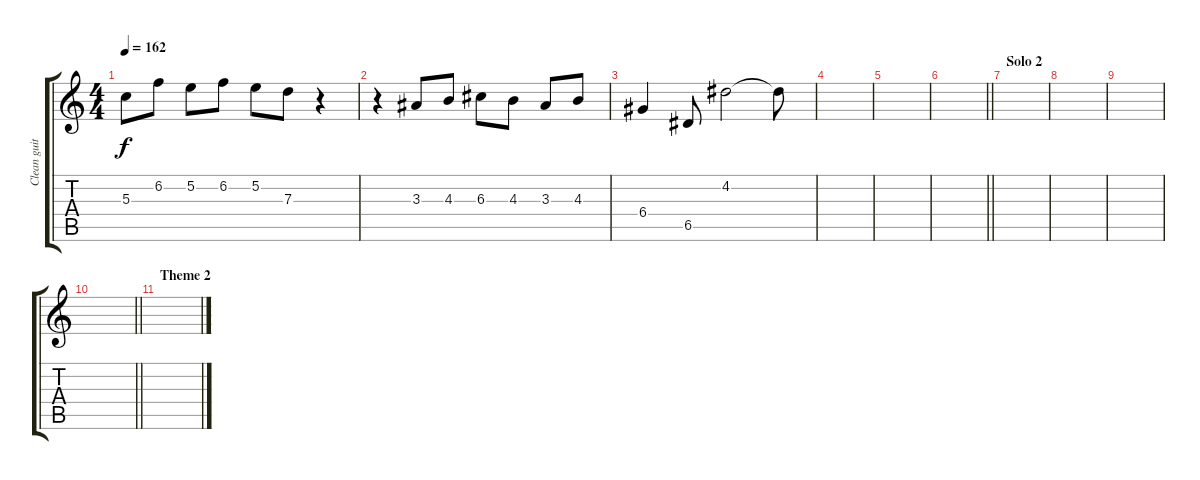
\track ("Clean guitar" "Clean guit") {instrument electricguitarclean}
\staff {score tabs}
\tuning (E4 B3 G3 D3 A2 E2) {hide}
\ts (4 4)
\tempo 162
\clef g2
\ks c
5.3.8{dy f} 6.2.8 5.2.8 6.2.8 5.2.8 7.3.8 r.4 |
r.4 3.3.8 4.3.8 6.3.8 4.3.8 3.3.8 4.3.8 |
6.4.4 6.5.8 4.2.2 4.2{t}.8 |
|
|
\barLineRight lightlight
|
\section ("" "Solo 2")
|
|
|
\barLineRight lightlight
|
\section ("" "Theme 2")
